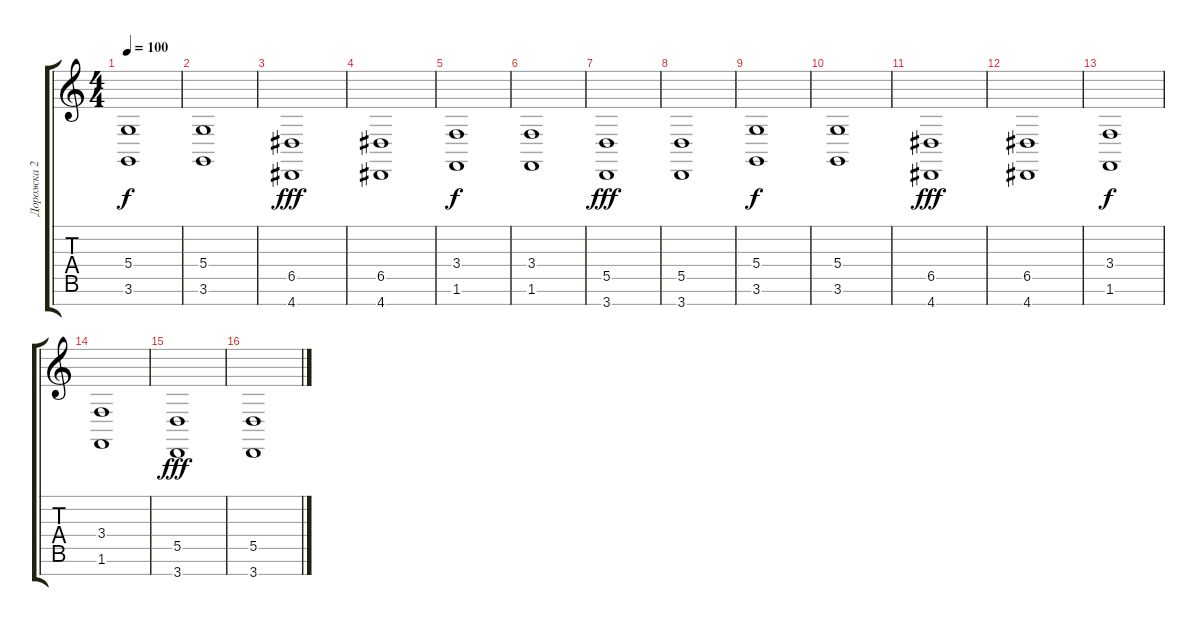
\track ("Дорожка 2" "Дорожка 2") {instrument choiraahs}
\staff {score tabs}
\tuning (E4 B3 G3 D3 A2 E2 B1) {hide}
\ts (4 4)
\tempo 100
\clef g2
\ks c
(5.4 3.6).1{dy f} |
(5.4 3.6).1 |
(6.5 4.7).1{dy fff} |
(6.5 4.7).1 |
(3.4 1.6).1{dy f} |
(3.4 1.6).1 |
(5.5 3.7).1{dy fff} |
(5.5 3.7).1 |
(5.4 3.6).1{dy f} |
(5.4 3.6).1 |
(6.5 4.7).1{dy fff} |
(6.5 4.7).1 |
(3.4 1.6).1{dy f} |
(3.4 1.6).1 |
(5.5 3.7).1{dy fff} |
(5.5 3.7).1
